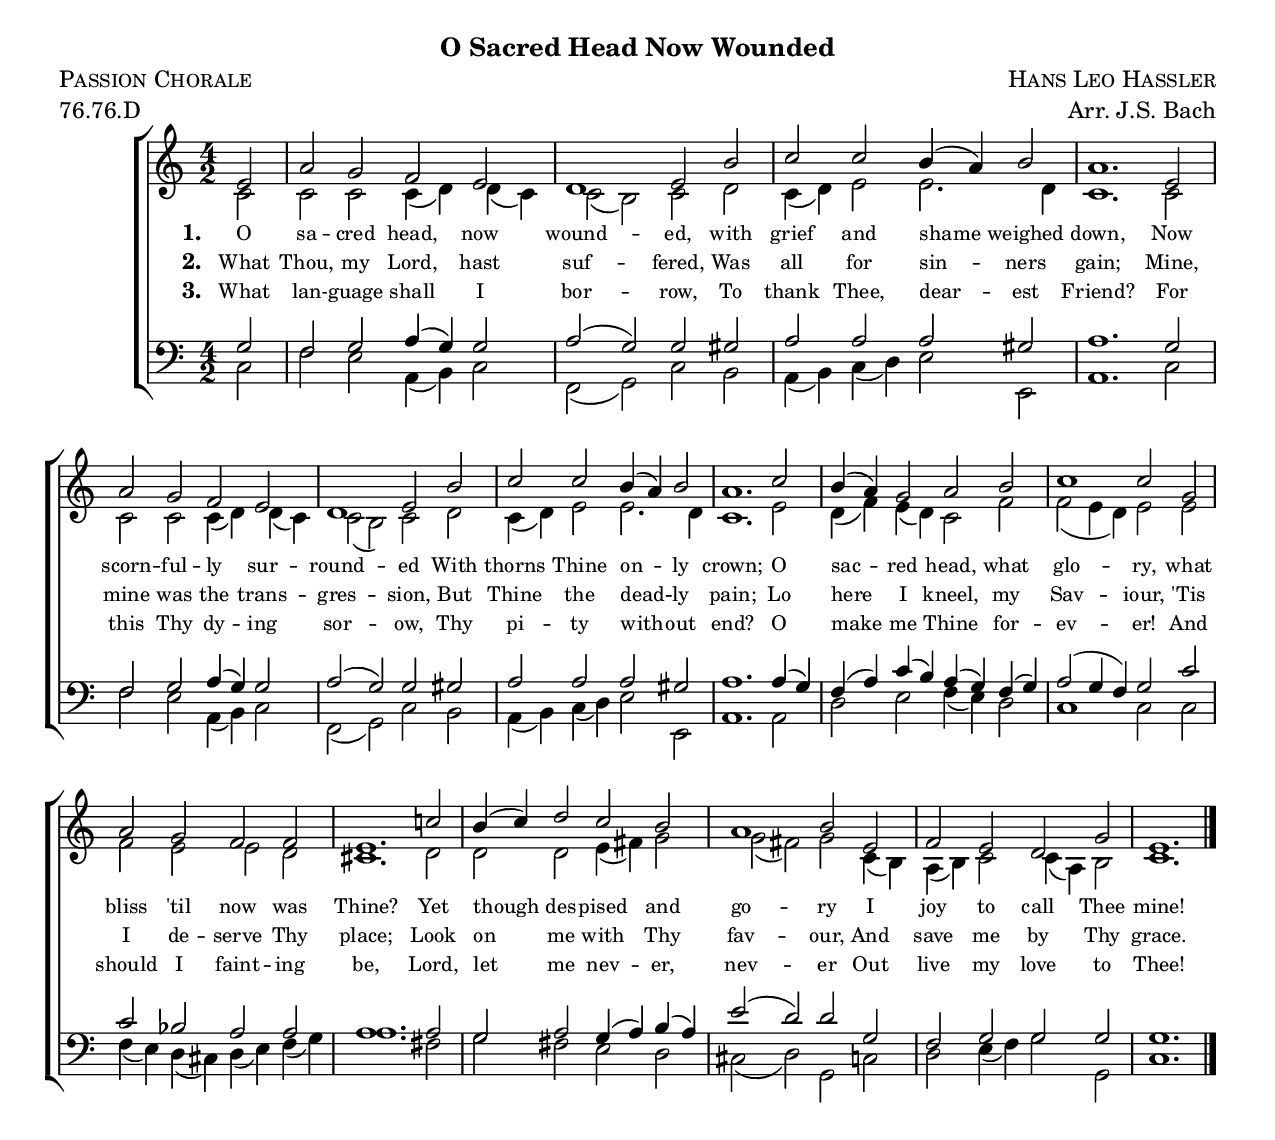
% Version 1.0
% Last edit: March 30, 2006
% The music and words produced by this source code are believed
% to be in the public domain in the United States. The source
% code itself is covered by the Creative Commons Attribution-
% NonCommercial license, 
% http://creativecommons.org/licenses/by-nc/2.5/
% Attribution: Geoff Horton

\version "2.17.11"
\include "english.ly"

#(set-default-paper-size "letter")
#(set-global-staff-size 20)
#(ly:set-option 'point-and-click #f)
#(ly:set-option 'delete-intermediate-files #t)

title = "O Sacred Head Now Wounded"
composer = "Hans Leo Hassler"
poet = "ascr. St. Bernard of Clairvaux"
translator = "trans. Robert Bridges"
meter = "76.76.D"
arranger = "Arr. J.S. Bach"
piece = "Passion Chorale"

world = {
  \key a \minor
  \time 4/2
  \partial 2*1
}

melody = \relative c' {
  \world
  e2 |
  a g f e |
  d1 e2 b' |
  c c b4( a) b2 |
  a1. % end line 1
  e2 |
  a g f e |
  d1 e2 b' |
  c c b4( a) b2 |
  a1. % end line 2
  c2 |
  b4( a) g2 a b |
  c1 c2 g |
  a g f f |
  e1. % end line 3
  c'!2 |
  b4( c) d2 c b |
  a1 b2 e, |
  f e d g |
  e1. \bar "|."
}


alto = \relative c' {
  \world
  c2 |
  c c c4( d) d( c) |
  c2( b) c d |
  c4( d) e2 e2. d4 |
  c1. % end line 1
  c2 |
  c c c4( d) d( c) |
  c2( b) c d |
  c4( d) e2 e2. d4 |
  c1. % end line 2
  e2 |
  d4( f) e( d) c2 f |
  f2( e4 d) e2 e |
  f e e d |
  cs1. % end line 3
  d2 |
  d d e4( fs) g2 |
  g( fs) g c,4( b) |
  a( b) c2 c4( a) b2 |
  c1. \bar "|."
}

tenor = \relative c' {
  \world
  g2 |
  f2 g a4( g) g2 |
  a( g) g gs |
  a a a gs |
  a1. % end line 1
  g2 |
  f2 g a4( g) g2 |
  a( g) g gs |
  a a a gs |
  a1. % end line 2
  a4( g) |
  f( a) c( b) a( g) f( g) |
  a2( g4 f) g2 c |
  c bf a a |
  a1. % end line 3
  a=2 |
  g a g4( a) b( a) |
  e'2( d) d g, |
  f g g g |
  g1. \bar "|."
}

bass = \relative c {
  \world
  c2 |
  f e a,4( b) c2 |
  f,( g) c b |
  a4( b) c( d) e2 e, |
  a1. % end line 1
  c2 |
  f e a,4( b) c2 |
  f,( g) c b |
  a4( b) c( d) e2 e, |
  a1. % end line 2
  a2 |
  d e f4( e) d2 |
  c1 c2 c |
  f4( e) d( cs) d( e) f( g) |
  a1. % end line 3
  fs2 |
  g fs e d |
  cs2( d) g, c= |
  d e4( f) g2 g, |
  c1. \bar "|."
  
}

verseOne = \lyricmode {
  \set stanza = "1. "
  O sa -- cred head, now wound -- ed,
  with grief and shame weighed down,
  Now scorn -- ful -- ly sur -- round -- ed 
  With thorns Thine on -- ly crown;
  O sac -- red head, what glo -- ry, 
  what bliss 'til now was Thine?
  Yet though des -- pised and go -- ry
  I joy to call Thee mine!
}

verseTwo = \lyricmode {
  \set stanza = "2. "
  What Thou, my Lord, hast suf -- fered,
  Was all for sin -- ners gain;
  Mine, mine was the trans -- gres -- sion,
  But Thine the dead -- ly pain;
  Lo here I kneel, my Sav -- iour,
  'Tis I de -- serve Thy place;
  Look on me with Thy fav -- our,
  And save me by Thy grace.
}

verseThree = \lyricmode {
  \set stanza = "3. "
  What lan -- guage shall I bor -- row,
  To thank Thee, dear -- est Friend?
  For this Thy dy -- ing sor -- ow,
  Thy pi -- ty with -- out end?
  O make me Thine for -- ev -- er!
  And should I faint -- ing be,
  Lord, let me nev -- er, nev -- er
  Out live my love to Thee!
}
\markup {
  \column {
    \fill-line { \large \bold \title } % title
    \fill-line { \caps \piece               % piece
           \caps \composer      % composer
    }
    \fill-line { \meter          % meter
           \arranger           % arranger
    }
  }
}

\score {
  \context ChoirStaff <<
    \context Staff = upper <<
      \context Voice =
         sopranos { \voiceOne << \melody >> }
      \context Voice =
         altos { \voiceTwo << \alto >> }
      \context Lyrics = one \lyricsto sopranos \verseOne
      \context Lyrics = two \lyricsto sopranos \verseTwo
      \context Lyrics = three \lyricsto sopranos \verseThree
    >>
    \context Staff = lower <<
      \clef bass
      \context Voice =
        tenors { \voiceOne << \tenor >> }
      \context Voice =
        basses { \voiceTwo << \bass >> }
    >>
>>
  \layout {
    \context {
      \Score
      % **** Turns off bar numbering
      \remove "Bar_number_engraver"
    }
    \context {
      \Lyrics
      % **** Prevents lyrics from running too close together
      \override LyricSpace.minimum-distance = #0.6
      % **** Makes the text of lyrics a little smaller
      \override LyricText.font-size = #-1
      % **** Moves lines of lyrics closer together
      \override VerticalAxisGroup.minimum-Y-extent = #'(-1 . 1)
    }
  }
}


\paper {
  ragged-bottom = ##t
  top-margin = 0.25\in
  bottom-margin = 0.25\in
}

%{
  _The Hymnal 1940_, #75. Note that the _Hymnal_ itself is wrong
  about the author, as _The Hymnal Companion_ states that Bridge's
  translation is from the Latin original and not from Paulus Gerhardt's
  German translation.

  Revision history: 
  3-30-06 New hymn
%}




%{
convert-ly (GNU LilyPond) 2.17.14  convert-ly: Processing `'...
Applying conversion: 2.9.4, 2.9.6, 2.9.9, 2.9.11, 2.9.13, 2.9.16,
2.9.19, 2.10.0, 2.11.2, 2.11.3, 2.11.5, 2.11.6, 2.11.10, 2.11.11,
2.11.13, 2.11.15, 2.11.23, 2.11.35, 2.11.38, 2.11.46, 2.11.48,
2.11.50, 2.11.51, 2.11.52, 2.11.53, 2.11.55, 2.11.57, 2.11.60,
2.11.61, 2.11.62, 2.11.64, 2.12.0, 2.12.3, 2.13.0, 2.13.1, 2.13.4,
2.13.10,  Not smart enough to convert minimum-Y-extent. Vertical
spacing no longer depends on the Y-extent of a VerticalAxisGroup.
Please refer to the manual for details, and update manually. 2.13.16,
2.13.18, 2.13.20, 2.13.27, 2.13.29, 2.13.31, 2.13.36, 2.13.39,
2.13.40, 2.13.42, 2.13.44, 2.13.46, 2.13.48, 2.13.51, 2.14.0, 2.15.7,
2.15.9, 2.15.10, 2.15.16, 2.15.17, 2.15.18, 2.15.19, 2.15.20, 2.15.25,
2.15.32, 2.15.39, 2.15.40, 2.15.42, 2.15.43, 2.16.0, 2.17.0, 2.17.4,
2.17.5, 2.17.6, 2.17.11
%}
